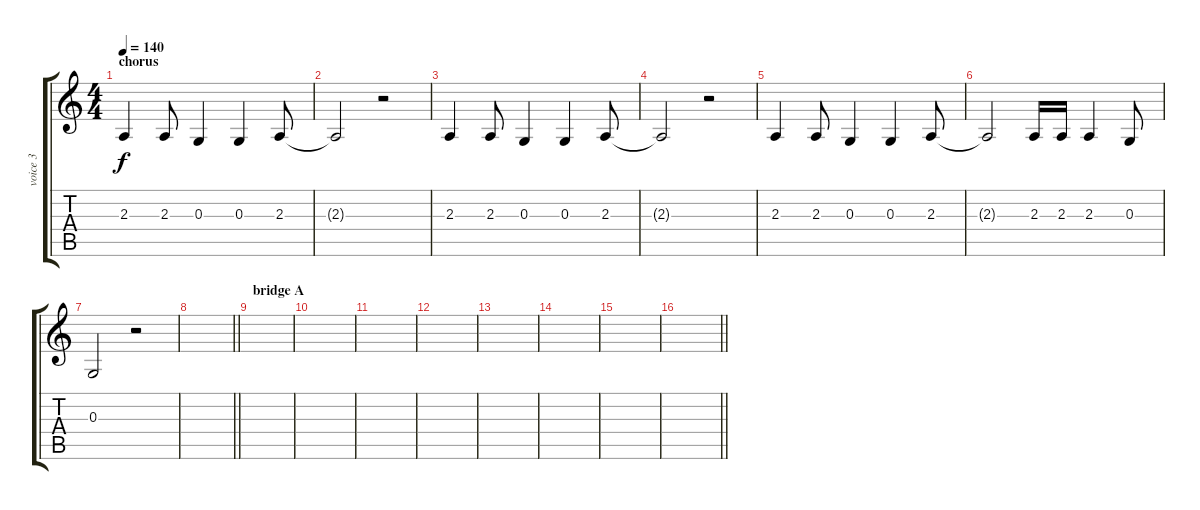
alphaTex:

\track ("voice 3" "voice 3") {instrument tenorsax}
\staff {score tabs}
\tuning (E4 B3 G3 D3 A2 E2) {hide}
\ts (4 4)
\section ("" "chorus")
\tempo 140
\clef g2
\ks c
2.3.4{dy f} 2.3.8 0.3.4 0.3.4 2.3.8 |
2.3{t}.2 r.2 |
2.3.4 2.3.8 0.3.4 0.3.4 2.3.8 |
2.3{t}.2 r.2 |
2.3.4 2.3.8 0.3.4 0.3.4 2.3.8 |
2.3{t}.2 2.3.16 2.3.16 2.3.4 0.3.8 |
0.3.2 r.2 |
\barLineRight lightlight
|
\section ("" "bridge A")
|
|
|
|
|
|
|
\barLineRight lightlight
